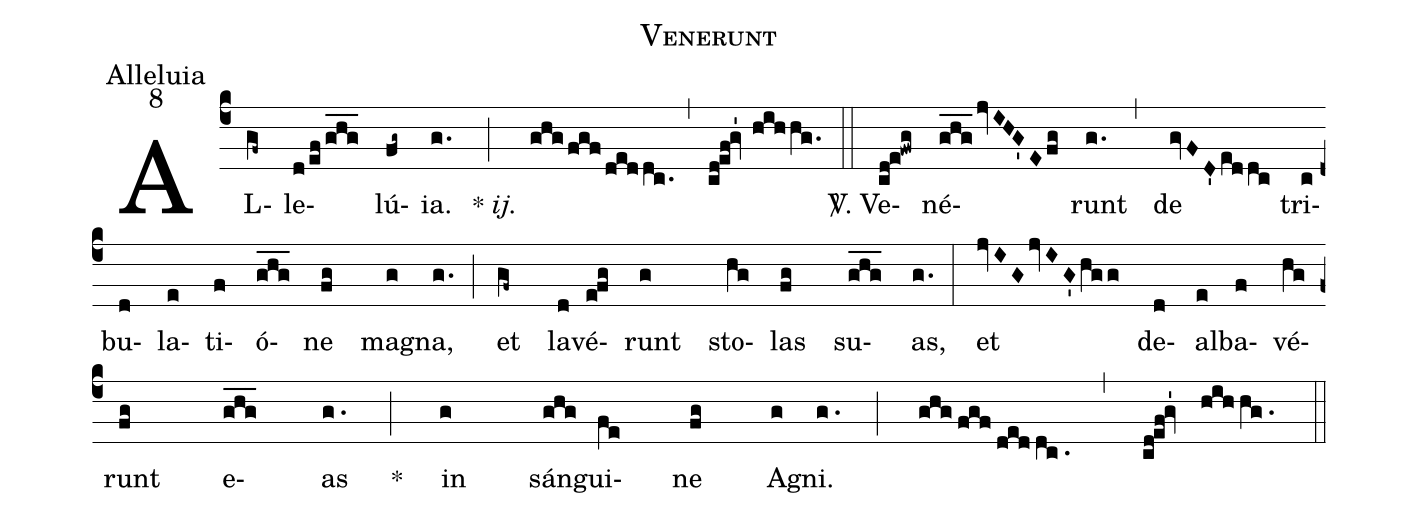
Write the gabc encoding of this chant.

name: Venerunt;
office-part: Alleluia;
mode: 8;
%%
(c4) AL(gf~)le(d/ef/ghg___)lú(fg~)ia.(g.) {*} <i>ij.</i>(;) (ghg/fgf/deddc.) (,) (cd!ef!gv'1//hihhg.) (::)
<sp>V/</sp>. Ve(cd!e!fwg)né(ghg___jvIHG'Efg)runt(g.) (,) de(gvFD'eddc) tri(c)bu(d)la(e)ti(f)ó(ghg___)ne(fg) ma(g)gna,(g.) (;) et(gf~) la(d)vé(e!fg)runt(g) sto(hg)las(fg) su(ghg___)as,(g.) (:)
et(jvIGjvIG'hgg) de(d)al(e)ba(f)vé(hg)runt(fg) e(ghg___)as(g.) *(;) in(g) sán(ghg)gui(fe)ne(fg) A(g)gni.(g.) (;) (ghg/fgf/deddc.) (,) (cd!ef!gv'1//hihhg.) (::)
(z)
